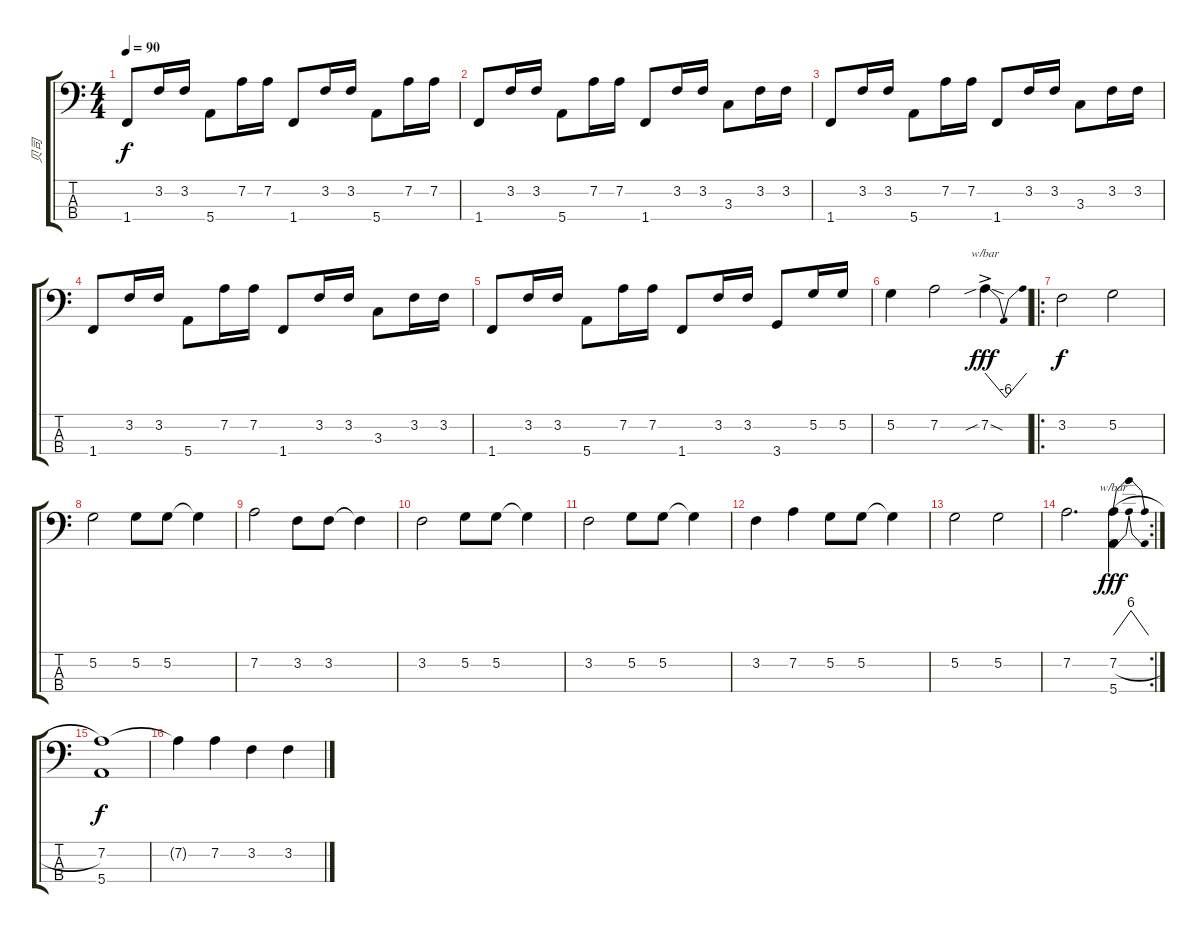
\track ("贝司" "贝司") {instrument electricbasspick}
\staff {score tabs}
\tuning (G2 D2 A1 E1) {hide}
\ts (4 4)
\tempo 90
\clef f4
\ks c
1.4.8{dy f} 3.2.16 3.2.16 5.4.8 7.2.16 7.2.16 1.4.8 3.2.16 3.2.16 5.4.8 7.2.16 7.2.16 |
1.4.8 3.2.16 3.2.16 5.4.8 7.2.16 7.2.16 1.4.8 3.2.16 3.2.16 3.3.8 3.2.16 3.2.16 |
1.4.8 3.2.16 3.2.16 5.4.8 7.2.16 7.2.16 1.4.8 3.2.16 3.2.16 3.3.8 3.2.16 3.2.16 |
1.4.8 3.2.16 3.2.16 5.4.8 7.2.16 7.2.16 1.4.8 3.2.16 3.2.16 3.3.8 3.2.16 3.2.16 |
1.4.8 3.2.16 3.2.16 5.4.8 7.2.16 7.2.16 1.4.8 3.2.16 3.2.16 3.4.8 5.2.16 5.2.16 |
5.2.4 7.2.2 7.2{sib sod ac}.4{tbe (dip default 0 0 30 -24 60 0) dy fff} |
\ro
3.2.2{dy f} 5.2.2 |
5.2.2 5.2.8 5.2.8 5.2{t}.4 |
7.2.2 3.2.8 3.2.8 3.2{t}.4 |
3.2.2 5.2.8 5.2.8 5.2{t}.4 |
3.2.2 5.2.8 5.2.8 5.2{t}.4 |
3.2.4 7.2.4 5.2.8 5.2.8 5.2{t}.4 |
5.2.2 5.2.2 |
\rc 2
7.2.2{d} (7.2{h} 5.4).4{tbe (dip default 0 0 30 24 60 0) dy fff} |
(7.2 5.4).1{dy f} |
7.2{t}.4 7.2.4 3.2.4 3.2.4
